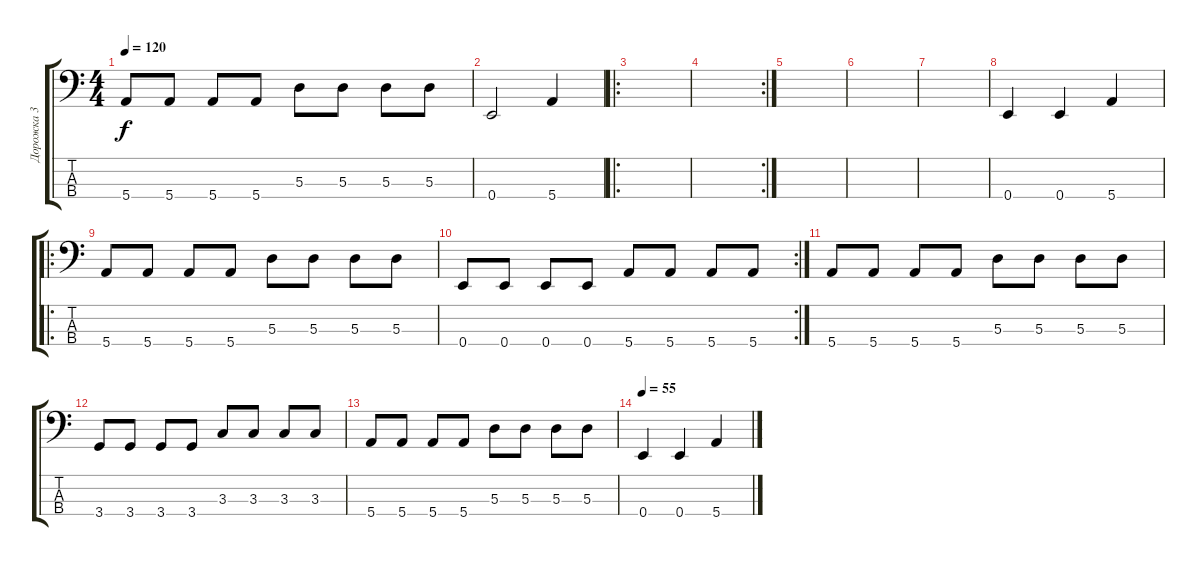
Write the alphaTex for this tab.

\track ("Дорожка 3" "Дорожка 3") {instrument electricbassfinger}
\staff {score tabs}
\tuning (G2 D2 A1 E1) {hide}
\ts (4 4)
\tempo 120
\clef f4
\ks c
5.4.8{dy f} 5.4.8 5.4.8 5.4.8 5.3.8 5.3.8 5.3.8 5.3.8 |
0.4.2 5.4.4 |
\ro
|
\rc 2
|
|
|
|
0.4.4 0.4.4 5.4.4 |
\ro
5.4.8 5.4.8 5.4.8 5.4.8 5.3.8 5.3.8 5.3.8 5.3.8 |
\rc 2
0.4.8 0.4.8 0.4.8 0.4.8 5.4.8 5.4.8 5.4.8 5.4.8 |
5.4.8 5.4.8 5.4.8 5.4.8 5.3.8 5.3.8 5.3.8 5.3.8 |
3.4.8 3.4.8 3.4.8 3.4.8 3.3.8 3.3.8 3.3.8 3.3.8 |
5.4.8 5.4.8 5.4.8 5.4.8 5.3.8 5.3.8 5.3.8 5.3.8 |
\tempo 55
0.4.4 0.4.4 5.4.4
